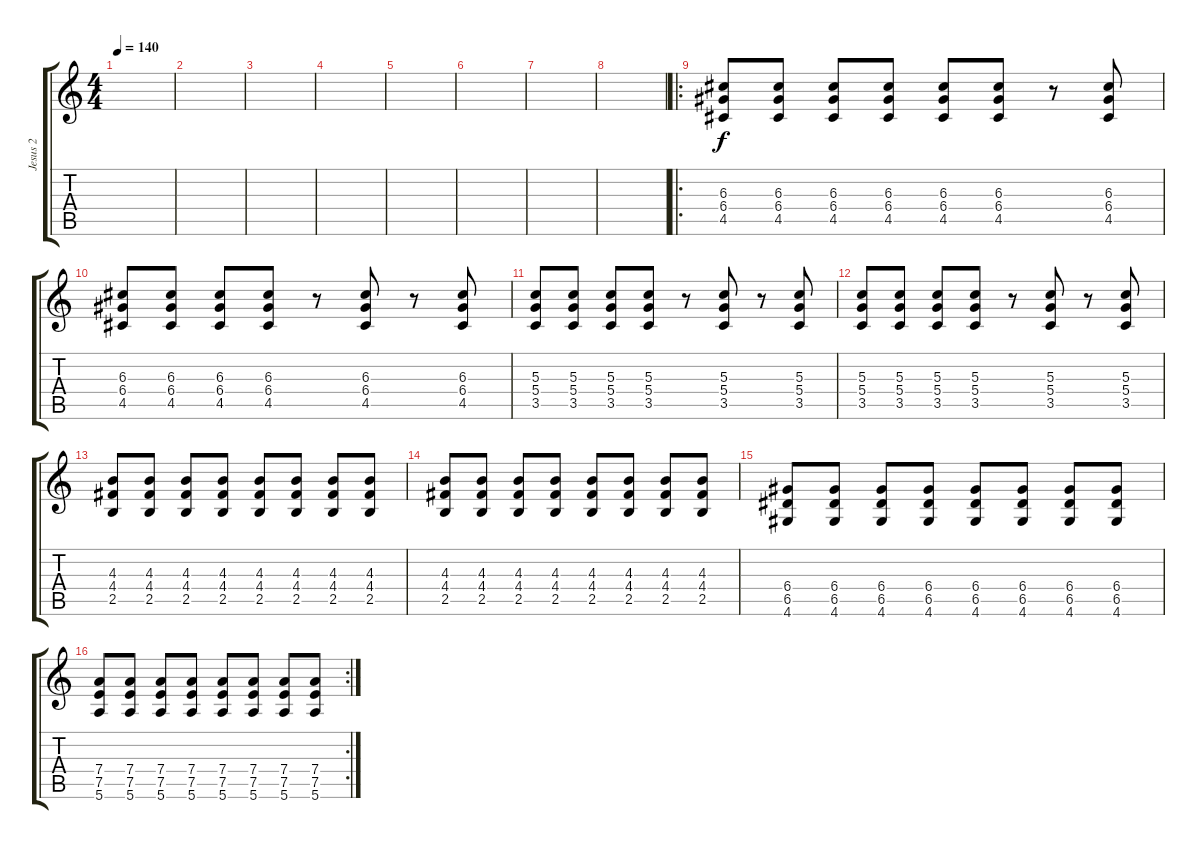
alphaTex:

\track ("Jesus 2" "Jesus 2") {instrument distortionguitar}
\staff {score tabs}
\tuning (E4 B3 G3 D3 A2 E2) {hide}
\ts (4 4)
\tempo 140
\clef g2
\ks c
|
|
|
|
|
|
|
|
\ro
(6.3 6.4 4.5).8 (6.3 6.4 4.5).8 (6.3 6.4 4.5).8 (6.3 6.4 4.5).8 (6.3 6.4 4.5).8 (6.3 6.4 4.5).8 r.8 (6.3 6.4 4.5).8 |
(6.3 6.4 4.5).8 (6.3 6.4 4.5).8 (6.3 6.4 4.5).8 (6.3 6.4 4.5).8 r.8 (6.3 6.4 4.5).8 r.8 (6.3 6.4 4.5).8 |
(5.3 5.4 3.5).8 (5.3 5.4 3.5).8 (5.3 5.4 3.5).8 (5.3 5.4 3.5).8 r.8 (5.3 5.4 3.5).8 r.8 (5.3 5.4 3.5).8 |
(5.3 5.4 3.5).8 (5.3 5.4 3.5).8 (5.3 5.4 3.5).8 (5.3 5.4 3.5).8 r.8 (5.3 5.4 3.5).8 r.8 (5.3 5.4 3.5).8 |
(4.3 4.4 2.5).8 (4.3 4.4 2.5).8 (4.3 4.4 2.5).8 (4.3 4.4 2.5).8 (4.3 4.4 2.5).8 (4.3 4.4 2.5).8 (4.3 4.4 2.5).8 (4.3 4.4 2.5).8 |
(4.3 4.4 2.5).8 (4.3 4.4 2.5).8 (4.3 4.4 2.5).8 (4.3 4.4 2.5).8 (4.3 4.4 2.5).8 (4.3 4.4 2.5).8 (4.3 4.4 2.5).8 (4.3 4.4 2.5).8 |
(6.4 6.5 4.6).8 (6.4 6.5 4.6).8 (6.4 6.5 4.6).8 (6.4 6.5 4.6).8 (6.4 6.5 4.6).8 (6.4 6.5 4.6).8 (6.4 6.5 4.6).8 (6.4 6.5 4.6).8 |
\rc 2
(7.4 7.5 5.6).8 (7.4 7.5 5.6).8 (7.4 7.5 5.6).8 (7.4 7.5 5.6).8 (7.4 7.5 5.6).8 (7.4 7.5 5.6).8 (7.4 7.5 5.6).8 (7.4 7.5 5.6).8
